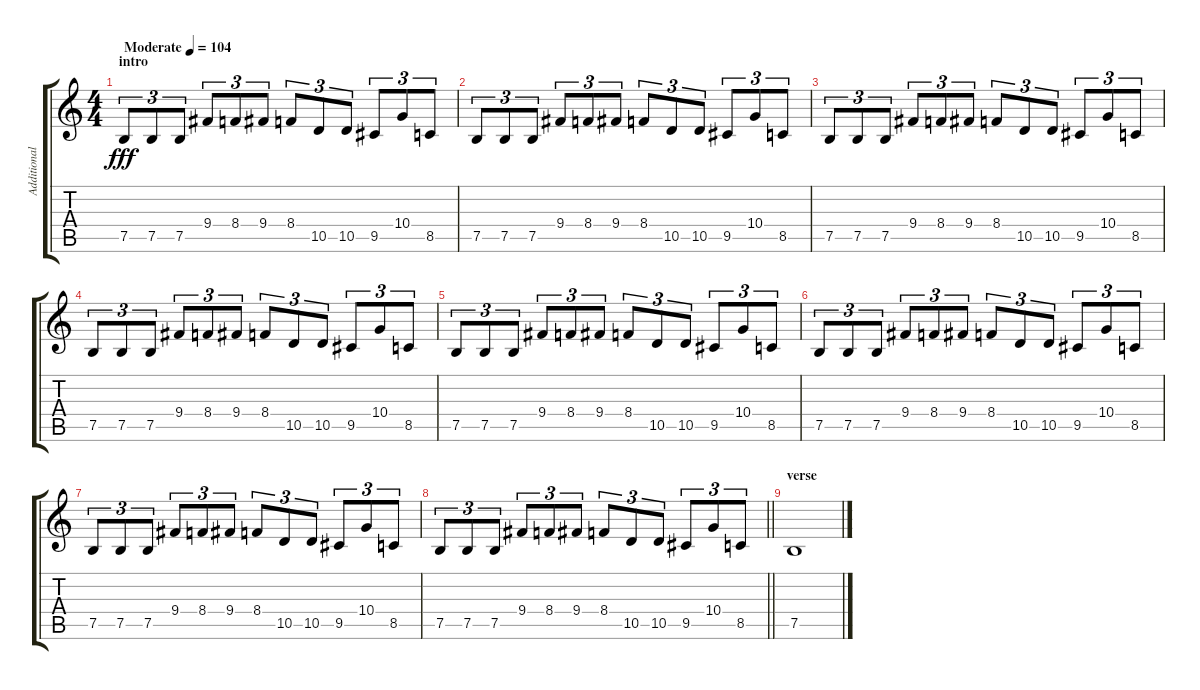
\track ("Additional Stuff" "Additional") {instrument distortionguitar}
\staff {score tabs}
\tuning (B3 Gb3 D3 A2 E2 B1) {hide}
\ts (4 4)
\section ("" "intro")
\tempo (104 "Moderate")
\clef g2
\ks c
7.5.8{tu (3 2) dy fff instrument distortionguitar} 7.5.8{tu (3 2)} 7.5.8{tu (3 2)} 9.4.8{tu (3 2)} 8.4.8{tu (3 2)} 9.4.8{tu (3 2)} 8.4.8{tu (3 2)} 10.5.8{tu (3 2)} 10.5.8{tu (3 2)} 9.5.8{tu (3 2)} 10.4.8{tu (3 2)} 8.5.8{tu (3 2)} |
7.5.8{tu (3 2)} 7.5.8{tu (3 2)} 7.5.8{tu (3 2)} 9.4.8{tu (3 2)} 8.4.8{tu (3 2)} 9.4.8{tu (3 2)} 8.4.8{tu (3 2)} 10.5.8{tu (3 2)} 10.5.8{tu (3 2)} 9.5.8{tu (3 2)} 10.4.8{tu (3 2)} 8.5.8{tu (3 2)} |
7.5.8{tu (3 2)} 7.5.8{tu (3 2)} 7.5.8{tu (3 2)} 9.4.8{tu (3 2)} 8.4.8{tu (3 2)} 9.4.8{tu (3 2)} 8.4.8{tu (3 2)} 10.5.8{tu (3 2)} 10.5.8{tu (3 2)} 9.5.8{tu (3 2)} 10.4.8{tu (3 2)} 8.5.8{tu (3 2)} |
7.5.8{tu (3 2)} 7.5.8{tu (3 2)} 7.5.8{tu (3 2)} 9.4.8{tu (3 2)} 8.4.8{tu (3 2)} 9.4.8{tu (3 2)} 8.4.8{tu (3 2)} 10.5.8{tu (3 2)} 10.5.8{tu (3 2)} 9.5.8{tu (3 2)} 10.4.8{tu (3 2)} 8.5.8{tu (3 2)} |
7.5.8{tu (3 2)} 7.5.8{tu (3 2)} 7.5.8{tu (3 2)} 9.4.8{tu (3 2)} 8.4.8{tu (3 2)} 9.4.8{tu (3 2)} 8.4.8{tu (3 2)} 10.5.8{tu (3 2)} 10.5.8{tu (3 2)} 9.5.8{tu (3 2)} 10.4.8{tu (3 2)} 8.5.8{tu (3 2)} |
7.5.8{tu (3 2)} 7.5.8{tu (3 2)} 7.5.8{tu (3 2)} 9.4.8{tu (3 2)} 8.4.8{tu (3 2)} 9.4.8{tu (3 2)} 8.4.8{tu (3 2)} 10.5.8{tu (3 2)} 10.5.8{tu (3 2)} 9.5.8{tu (3 2)} 10.4.8{tu (3 2)} 8.5.8{tu (3 2)} |
7.5.8{tu (3 2)} 7.5.8{tu (3 2)} 7.5.8{tu (3 2)} 9.4.8{tu (3 2)} 8.4.8{tu (3 2)} 9.4.8{tu (3 2)} 8.4.8{tu (3 2)} 10.5.8{tu (3 2)} 10.5.8{tu (3 2)} 9.5.8{tu (3 2)} 10.4.8{tu (3 2)} 8.5.8{tu (3 2)} |
\barLineRight lightlight
7.5.8{tu (3 2)} 7.5.8{tu (3 2)} 7.5.8{tu (3 2)} 9.4.8{tu (3 2)} 8.4.8{tu (3 2)} 9.4.8{tu (3 2)} 8.4.8{tu (3 2)} 10.5.8{tu (3 2)} 10.5.8{tu (3 2)} 9.5.8{tu (3 2)} 10.4.8{tu (3 2)} 8.5.8{tu (3 2)} |
\section ("" "verse")
7.5.1{volume 0}
